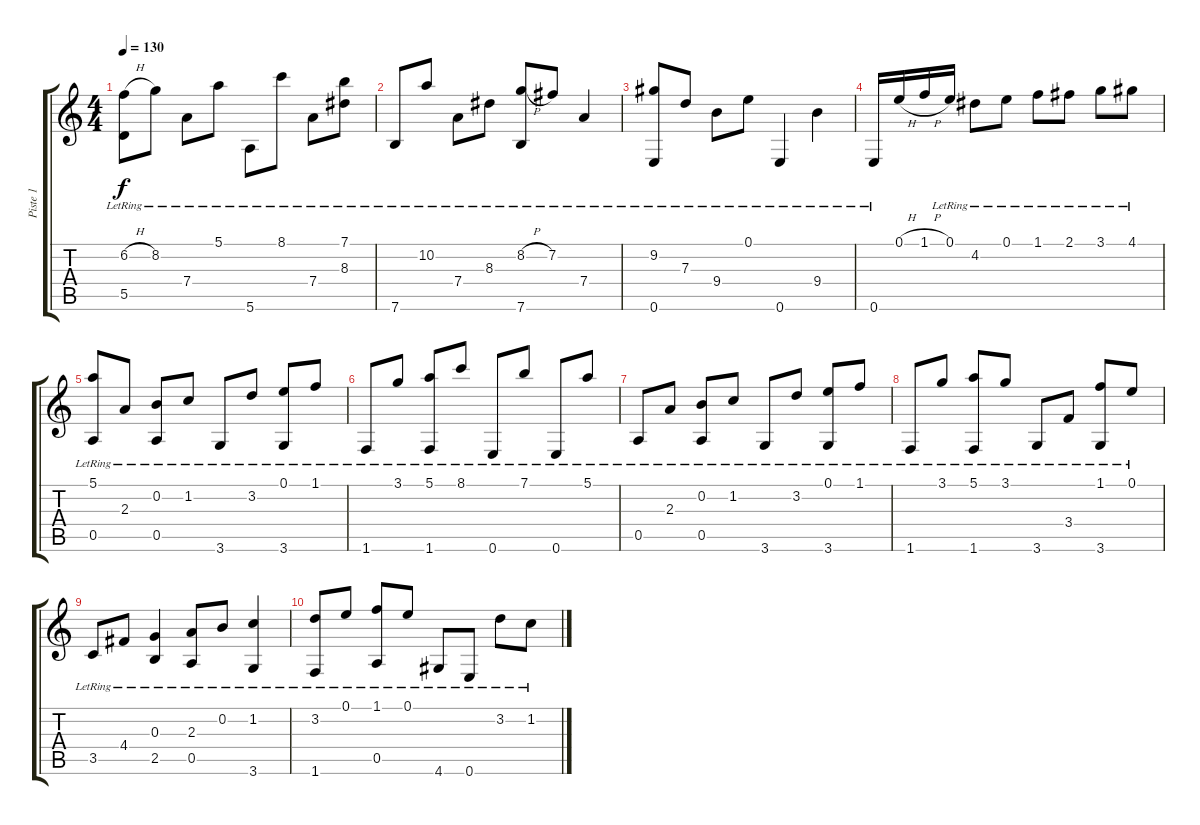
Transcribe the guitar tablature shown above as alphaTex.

\track ("Piste 1" "Piste 1") {instrument acousticguitarnylon}
\staff {score tabs}
\tuning (E4 B3 G3 D3 A2 E2) {hide}
\ts (4 4)
\tempo 130
\clef g2
\ks c
(6.2{h} 5.5{lr}).8{dy f} 8.2{lr}.8 7.4{lr}.8 5.1{lr}.8 5.6{lr}.8 8.1{lr}.8 7.4{lr}.8 (7.1{lr} 8.3{lr}).8 |
7.6{lr}.8 10.2{lr}.8 7.4{lr}.8 8.3{lr}.8 (8.2{h} 7.6{lr}).8 7.2{lr}.8 7.4{lr}.4 |
(9.2{lr} 0.6{lr}).8 7.3{lr}.8 9.4{lr}.8 0.1{lr}.8 0.6{lr}.4 9.4{lr}.4 |
0.6{lr}.16 0.1{h}.16 1.1{h}.16 0.1{lr}.16 4.2{lr}.8 0.1{lr}.8 1.1{lr}.8 2.1{lr}.8 3.1{lr}.8 4.1{lr}.8 |
(5.1{lr} 0.5{lr}).8 2.3{lr}.8 (0.2{lr} 0.5{lr}).8 1.2{lr}.8 3.6{lr}.8 3.2{lr}.8 (0.1{lr} 3.6{lr}).8 1.1{lr}.8 |
1.6{lr}.8 3.1{lr}.8 (5.1{lr} 1.6{lr}).8 8.1{lr}.8 0.6{lr}.8 7.1{lr}.8 0.6{lr}.8 5.1{lr}.8 |
0.5{lr}.8{volume 0} 2.3{lr}.8 (0.2{lr} 0.5{lr}).8 1.2{lr}.8 3.6{lr}.8 3.2{lr}.8 (0.1{lr} 3.6{lr}).8 1.1{lr}.8 |
1.6{lr}.8 3.1{lr}.8 (5.1{lr} 1.6{lr}).8 3.1{lr}.8 3.6{lr}.8 3.4{lr}.8 (1.1{lr} 3.6{lr}).8 0.1{lr}.8 |
3.5{lr}.8 4.4{lr}.8 (0.3{lr} 2.5{lr}).4 (2.3{lr} 0.5{lr}).8 0.2{lr}.8 (1.2{lr} 3.6{lr}).4 |
(3.2{lr} 1.6{lr}).8 0.1{lr}.8 (1.1{lr} 0.5{lr}).8 0.1{lr}.8 4.6{lr}.8 0.6{lr}.8 3.2{lr}.8 1.2{lr}.8
